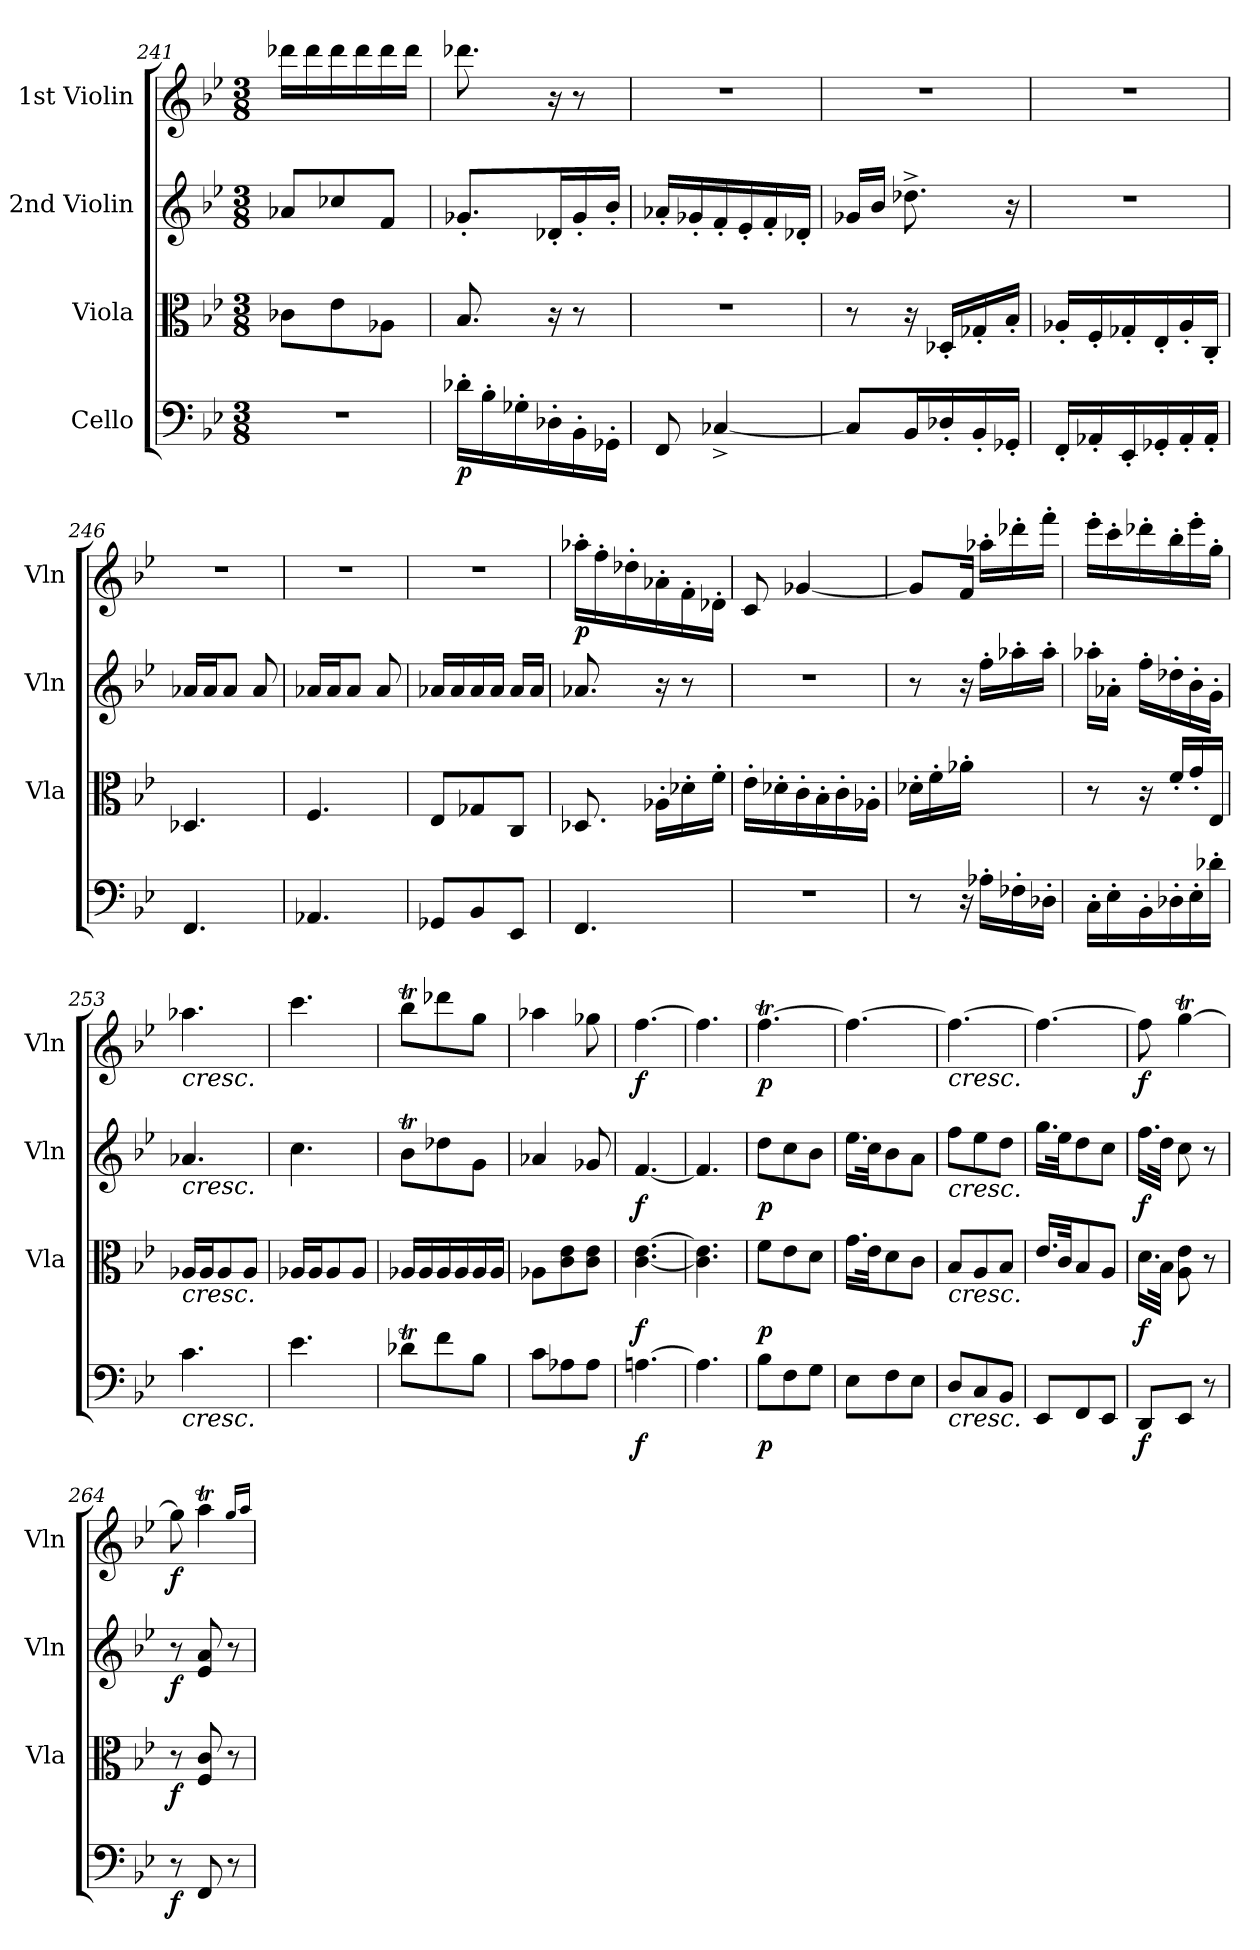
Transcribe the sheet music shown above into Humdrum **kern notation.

**kern	**dynam	**kern	**dynam	**kern	**dynam	**kern	**dynam
*part4	*part4	*part3	*part3	*part2	*part2	*part1	*part1
*staff4	*staff4	*staff3	*staff3	*staff2	*staff2	*staff1	*staff1
*I"Cello	*	*I"Viola	*	*I"2nd Violin	*	*I"1st Violin	*
*	*	*I'Vla	*	*I'Vln	*	*I'Vln	*
!!LO:LB:g=z
*clefF4	*	*clefC3	*	*clefG2	*	*clefG2	*
*k[b-e-]	*	*k[b-e-]	*	*k[b-e-]	*	*k[b-e-]	*
*B-:	*	*B-:	*	*B-:	*	*B-:	*
*M3/8	*	*M3/8	*	*M3/8	*	*M3/8	*
=241	=241	=241	=241	=241	=241	=241	=241
4.r	.	8c-X\L	.	8a-X/L	.	16ddd-X\LL	.
.	.	.	.	.	.	16ddd-\	.
.	.	8e-\	.	8cc-X/	.	16ddd-\	.
.	.	.	.	.	.	16ddd-\	.
.	.	8A-X\J	.	8f/J	.	16ddd-\	.
.	.	.	.	.	.	16ddd-\JJ	.
!!LO:LB:g=z
=242	=242	=242	=242	=242	=242	=242	=242
!	!LO:DY:b	!	!	!	!	!	!
16d-X'\LL	p	8.B-/	.	8.g-X'/L	.	8.ddd-X\	.
16B-'\	.	.	.	.	.	.	.
16G-X'\	.	.	.	.	.	.	.
16D-X'\	.	16r	.	16d-X'/L	.	16r	.
16BB-'\	.	8r	.	16g-'/	.	8r	.
16GG-X'\JJ	.	.	.	16b-'/JJ	.	.	.
=243	=243	=243	=243	=243	=243	=243	=243
8FF/	.	4.r	.	16a-X'/LL	.	4.r	.
.	.	.	.	16g-X'/	.	.	.
[4C-X^/	.	.	.	16f'/	.	.	.
.	.	.	.	16e-'/	.	.	.
.	.	.	.	16f'/	.	.	.
.	.	.	.	16d-X'/JJ	.	.	.
=244	=244	=244	=244	=244	=244	=244	=244
8C-/L]	.	8r	.	16g-X/LL	.	4.r	.
.	.	.	.	16b-/JJ	.	.	.
16BB-/L	.	16r	.	8.dd-X^\	.	.	.
16D-X'/	.	16D-X'/LL	.	.	.	.	.
16BB-'/	.	16G-X'/	.	.	.	.	.
16GG-X'/JJ	.	16B-'/JJ	.	16r	.	.	.
=245	=245	=245	=245	=245	=245	=245	=245
16FF'/LL	.	16A-X'/LL	.	4.r	.	4.r	.
16AA-X'/	.	16F'/	.	.	.	.	.
16EE-'/	.	16G-X'/	.	.	.	.	.
16GG-X'/	.	16E-'/	.	.	.	.	.
16AA-'/	.	16A-'/	.	.	.	.	.
16AA-'/JJ	.	16C'/JJ	.	.	.	.	.
=246	=246	=246	=246	=246	=246	=246	=246
4.FF/	.	4.D-X/	.	16a-X/LL	.	4.r	.
.	.	.	.	16a-/J	.	.	.
.	.	.	.	8a-/J	.	.	.
.	.	.	.	8a-/	.	.	.
!!LO:PB:g=z
=247	=247	=247	=247	=247	=247	=247	=247
4.AA-X/	.	4.F/	.	16a-X/LL	.	4.r	.
.	.	.	.	16a-/J	.	.	.
.	.	.	.	8a-/J	.	.	.
.	.	.	.	8a-/	.	.	.
=248	=248	=248	=248	=248	=248	=248	=248
8GG-X/L	.	8E-/L	.	16a-X/LL	.	4.r	.
.	.	.	.	16a-/	.	.	.
8BB-/	.	8G-X/	.	16a-/	.	.	.
.	.	.	.	16a-/JJ	.	.	.
8EE-/J	.	8C/J	.	16a-/LL	.	.	.
.	.	.	.	16a-/JJ	.	.	.
=249	=249	=249	=249	=249	=249	=249	=249
!	!	!	!	!	!	!	!LO:DY:b
4.FF/	.	8.D-X/	.	8.a-X/	.	16aa-X'\LL	p
.	.	.	.	.	.	16ff'\	.
.	.	.	.	.	.	16dd-X'\	.
.	.	16A-X'\LL	.	16r	.	16a-X'\	.
.	.	16d-X'\	.	8r	.	16f'\	.
.	.	16f'\JJ	.	.	.	16d-X'\JJ	.
=250	=250	=250	=250	=250	=250	=250	=250
4.r	.	16e-'\LL	.	4.r	.	8c/	.
.	.	16d-X'\	.	.	.	.	.
.	.	16c'\	.	.	.	[4g-X/	.
.	.	16B-'\	.	.	.	.	.
.	.	16c'\	.	.	.	.	.
.	.	16A-X'\JJ	.	.	.	.	.
!!LO:LB:g=z
=251	=251	=251	=251	=251	=251	=251	=251
8r	.	16d-X'\LL	.	8r	.	8g-/L]	.
.	.	16f'\	.	.	.	.	.
16r	.	16a-X'\JJ	.	16r	.	16f/Jk	.
16A-X'\LL	.	8.ryy	.	16ff'\LL	.	16aa-X'\LL	.
16F-X'\	.	.	.	16aa-X'\	.	16ddd-X'\	.
16D-X'\JJ	.	.	.	16aa-'\JJ	.	16fff'\JJ	.
=252	=252	=252	=252	=252	=252	=252	=252
16C'\LL	.	8r	.	16aa-X'\LL	.	16eee-'\LL	.
16E-'\	.	.	.	16a-X'\JJ	.	16ccc'\	.
16BB-'\	.	16r	.	16ff'\LL	.	16ddd-X'\	.
16D-X'\	.	16f'/LL	.	16dd-X'\	.	16bb-'\	.
16E-'\	.	16g'/	.	16b-'\	.	16eee-'\	.
16d-X'\JJ	.	16E-/JJ	.	16g'\JJ	.	16gg'\JJ	.
=253	=253	=253	=253	=253	=253	=253	=253
!	!	!	!	!	!	!LO:TX:b:i:t=cresc.	!
!	!	!	!	!LO:TX:b:i:t=cresc.	!	!	!
!	!	!LO:TX:b:i:t=cresc.	!	!	!	!	!
!LO:TX:b:i:t=cresc.	!	!	!	!	!	!	!
4.c\	.	16A-X/LL	.	4.a-X/	.	4.aa-X\	.
.	.	16A-/J	.	.	.	.	.
.	.	8A-/	.	.	.	.	.
.	.	8A-/J	.	.	.	.	.
=254	=254	=254	=254	=254	=254	=254	=254
4.e-\	.	16A-X/LL	.	4.cc\	.	4.ccc\	.
.	.	16A-/J	.	.	.	.	.
.	.	8A-/	.	.	.	.	.
.	.	8A-/J	.	.	.	.	.
=255	=255	=255	=255	=255	=255	=255	=255
8d-XT\L	.	16A-X/LL	.	8b-T\L	.	8bb-T\L	.
.	.	16A-/	.	.	.	.	.
8f\	.	16A-/	.	8dd-X\	.	8ddd-X\	.
.	.	16A-/	.	.	.	.	.
8B-\J	.	16A-/	.	8g\J	.	8gg\J	.
.	.	16A-/JJ	.	.	.	.	.
=256	=256	=256	=256	=256	=256	=256	=256
8c\L	.	8A-X\L	.	4a-X/	.	4aa-X\	.
8A-X\	.	8c\ 8e-\	.	.	.	.	.
8A-\J	.	8c\ 8e-\J	.	8g-X/	.	8gg-X\	.
!!LO:LB:g=z
=257	=257	=257	=257	=257	=257	=257	=257
!	!LO:DY:b	!	!LO:DY:b	!	!LO:DY:b	!	!LO:DY:b
[4.An\	f	[4.c\ [4.e-\	f	[4.f/	f	[4.ff\	f
=258	=258	=258	=258	=258	=258	=258	=258
4.A\]	.	4.c\] 4.e-\]	.	4.f/]	.	4.ff\]	.
=259	=259	=259	=259	=259	=259	=259	=259
!	!LO:DY:b	!	!LO:DY:b	!	!LO:DY:b	!	!LO:DY:b
8B-\L	p	8f\L	p	8dd\L	p	[4.ffT\	p
8F\	.	8e-\	.	8cc\	.	.	.
8G\J	.	8d\J	.	8b-\J	.	.	.
=260	=260	=260	=260	=260	=260	=260	=260
8E-\L	.	16.g\LL	.	16.ee-\LL	.	4.ff\_	.
.	.	32e-\JK	.	32cc\JK	.	.	.
8F\	.	8d\	.	8b-\	.	.	.
8E-\J	.	8c\J	.	8a\J	.	.	.
=261	=261	=261	=261	=261	=261	=261	=261
!	!	!	!	!	!	!LO:TX:b:i:t=cresc.	!
!	!	!	!	!LO:TX:b:i:t=cresc.	!	!	!
!	!	!LO:TX:b:i:t=cresc.	!	!	!	!	!
!LO:TX:b:i:t=cresc.	!	!	!	!	!	!	!
8D/L	.	8B-/L	.	8ff\L	.	4.ff\_	.
8C/	.	8A/	.	8ee-\	.	.	.
8BB-/J	.	8B-/J	.	8dd\J	.	.	.
!!LO:PB:g=z
=262	=262	=262	=262	=262	=262	=262	=262
8EE-/L	.	16.e-/LL	.	16.gg\LL	.	4.ff\_	.
.	.	32c/JK	.	32ee-\JK	.	.	.
8FF/	.	8B-/	.	8dd\	.	.	.
8EE-/J	.	8A/J	.	8cc\J	.	.	.
=263	=263	=263	=263	=263	=263	=263	=263
!	!LO:DY:b	!	!LO:DY:b	!	!LO:DY:b	!	!LO:DY:b
8DD/L	f	16.d\LL	f	16.ff\LL	f	8ffTTT\]	f
.	.	32B-\JJk	.	32dd\JJk	.	.	.
8EE-/J	.	8A\ 8e-\	.	8cc\	.	[4ggT\	.
8r	.	8r	.	8r	.	.	.
=264	=264	=264	=264	=264	=264	=264	=264
!	!LO:DY:b	!	!LO:DY:b	!	!LO:DY:b	!	!LO:DY:b
8r	f	8r	f	8r	f	8ggTTT\]	f
8FF/	.	8F/ 8c/	.	8e-/ 8a/	.	4aat\	.
8r	.	8r	.	8r	.	.	.
.	.	.	.	.	.	16qgg/LL	.
.	.	.	.	.	.	16qaa/JJ	.
=	=	=	=	=	=	=	=
*-	*-	*-	*-	*-	*-	*-	*-
